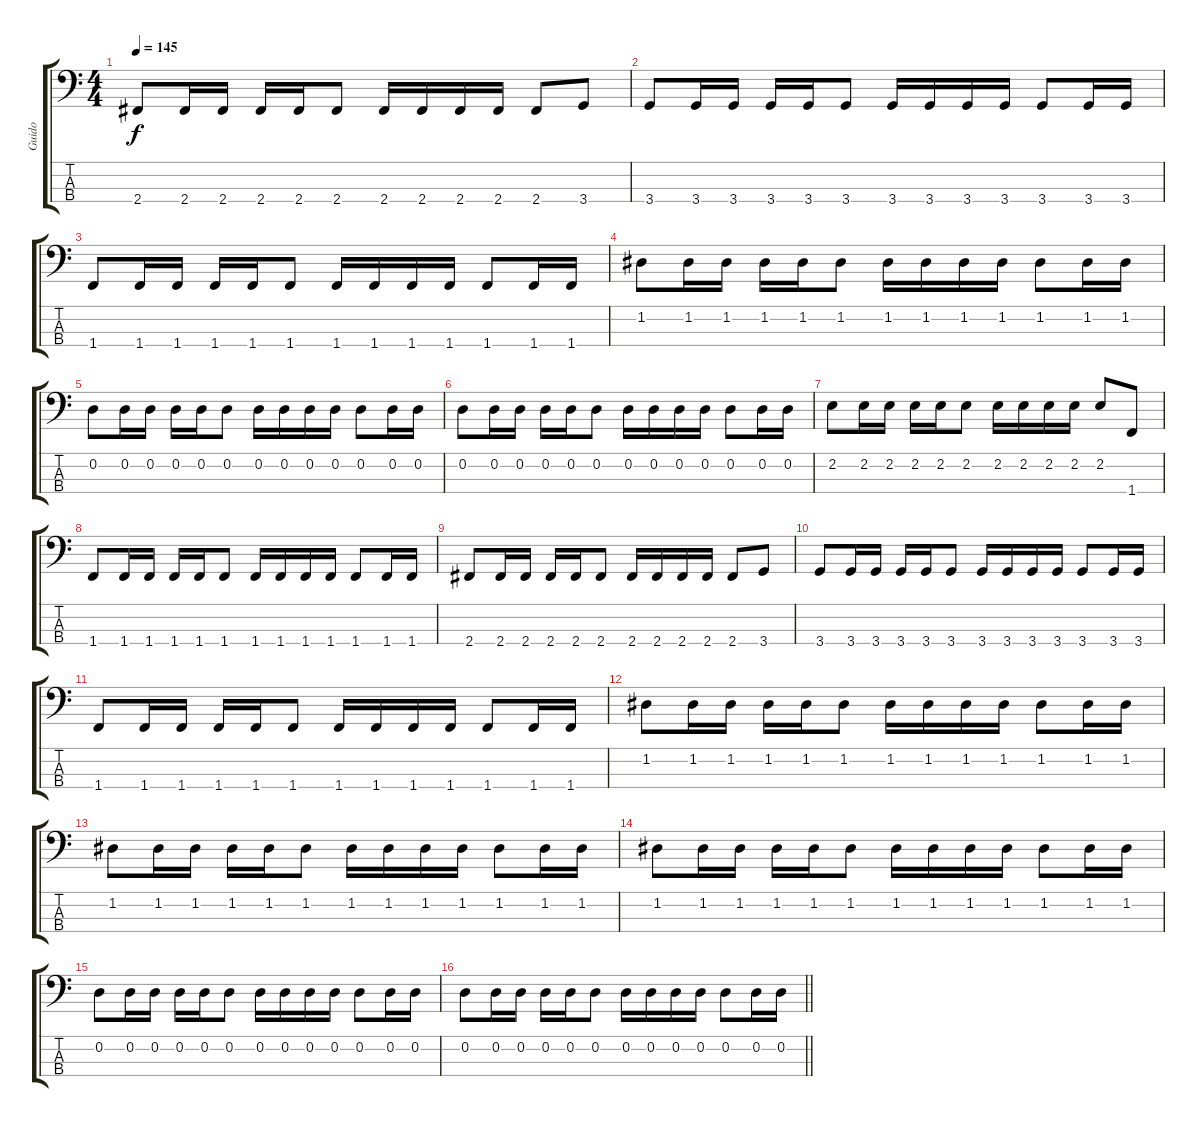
\track ("Guido" "Guido") {instrument electricbassfinger}
\staff {score tabs}
\tuning (G2 D2 A1 E1) {hide}
\ts (4 4)
\tempo 145
\clef f4
\ks c
2.4.8{dy f} 2.4.16 2.4.16 2.4.16 2.4.16 2.4.8 2.4.16 2.4.16 2.4.16 2.4.16 2.4.8 3.4.8 |
3.4.8 3.4.16 3.4.16 3.4.16 3.4.16 3.4.8 3.4.16 3.4.16 3.4.16 3.4.16 3.4.8 3.4.16 3.4.16 |
1.4.8 1.4.16 1.4.16 1.4.16 1.4.16 1.4.8 1.4.16 1.4.16 1.4.16 1.4.16 1.4.8 1.4.16 1.4.16 |
1.2.8 1.2.16 1.2.16 1.2.16 1.2.16 1.2.8 1.2.16 1.2.16 1.2.16 1.2.16 1.2.8 1.2.16 1.2.16 |
0.2.8 0.2.16 0.2.16 0.2.16 0.2.16 0.2.8 0.2.16 0.2.16 0.2.16 0.2.16 0.2.8 0.2.16 0.2.16 |
0.2.8 0.2.16 0.2.16 0.2.16 0.2.16 0.2.8 0.2.16 0.2.16 0.2.16 0.2.16 0.2.8 0.2.16 0.2.16 |
2.2.8 2.2.16 2.2.16 2.2.16 2.2.16 2.2.8 2.2.16 2.2.16 2.2.16 2.2.16 2.2.8 1.4.8 |
1.4.8 1.4.16 1.4.16 1.4.16 1.4.16 1.4.8 1.4.16 1.4.16 1.4.16 1.4.16 1.4.8 1.4.16 1.4.16 |
2.4.8 2.4.16 2.4.16 2.4.16 2.4.16 2.4.8 2.4.16 2.4.16 2.4.16 2.4.16 2.4.8 3.4.8 |
3.4.8 3.4.16 3.4.16 3.4.16 3.4.16 3.4.8 3.4.16 3.4.16 3.4.16 3.4.16 3.4.8 3.4.16 3.4.16 |
1.4.8 1.4.16 1.4.16 1.4.16 1.4.16 1.4.8 1.4.16 1.4.16 1.4.16 1.4.16 1.4.8 1.4.16 1.4.16 |
1.2.8 1.2.16 1.2.16 1.2.16 1.2.16 1.2.8 1.2.16 1.2.16 1.2.16 1.2.16 1.2.8 1.2.16 1.2.16 |
1.2.8 1.2.16 1.2.16 1.2.16 1.2.16 1.2.8 1.2.16 1.2.16 1.2.16 1.2.16 1.2.8 1.2.16 1.2.16 |
1.2.8 1.2.16 1.2.16 1.2.16 1.2.16 1.2.8 1.2.16 1.2.16 1.2.16 1.2.16 1.2.8 1.2.16 1.2.16 |
0.2.8 0.2.16 0.2.16 0.2.16 0.2.16 0.2.8 0.2.16 0.2.16 0.2.16 0.2.16 0.2.8 0.2.16 0.2.16 |
\barLineRight lightlight
0.2.8 0.2.16 0.2.16 0.2.16 0.2.16 0.2.8 0.2.16 0.2.16 0.2.16 0.2.16 0.2.8 0.2.16 0.2.16
